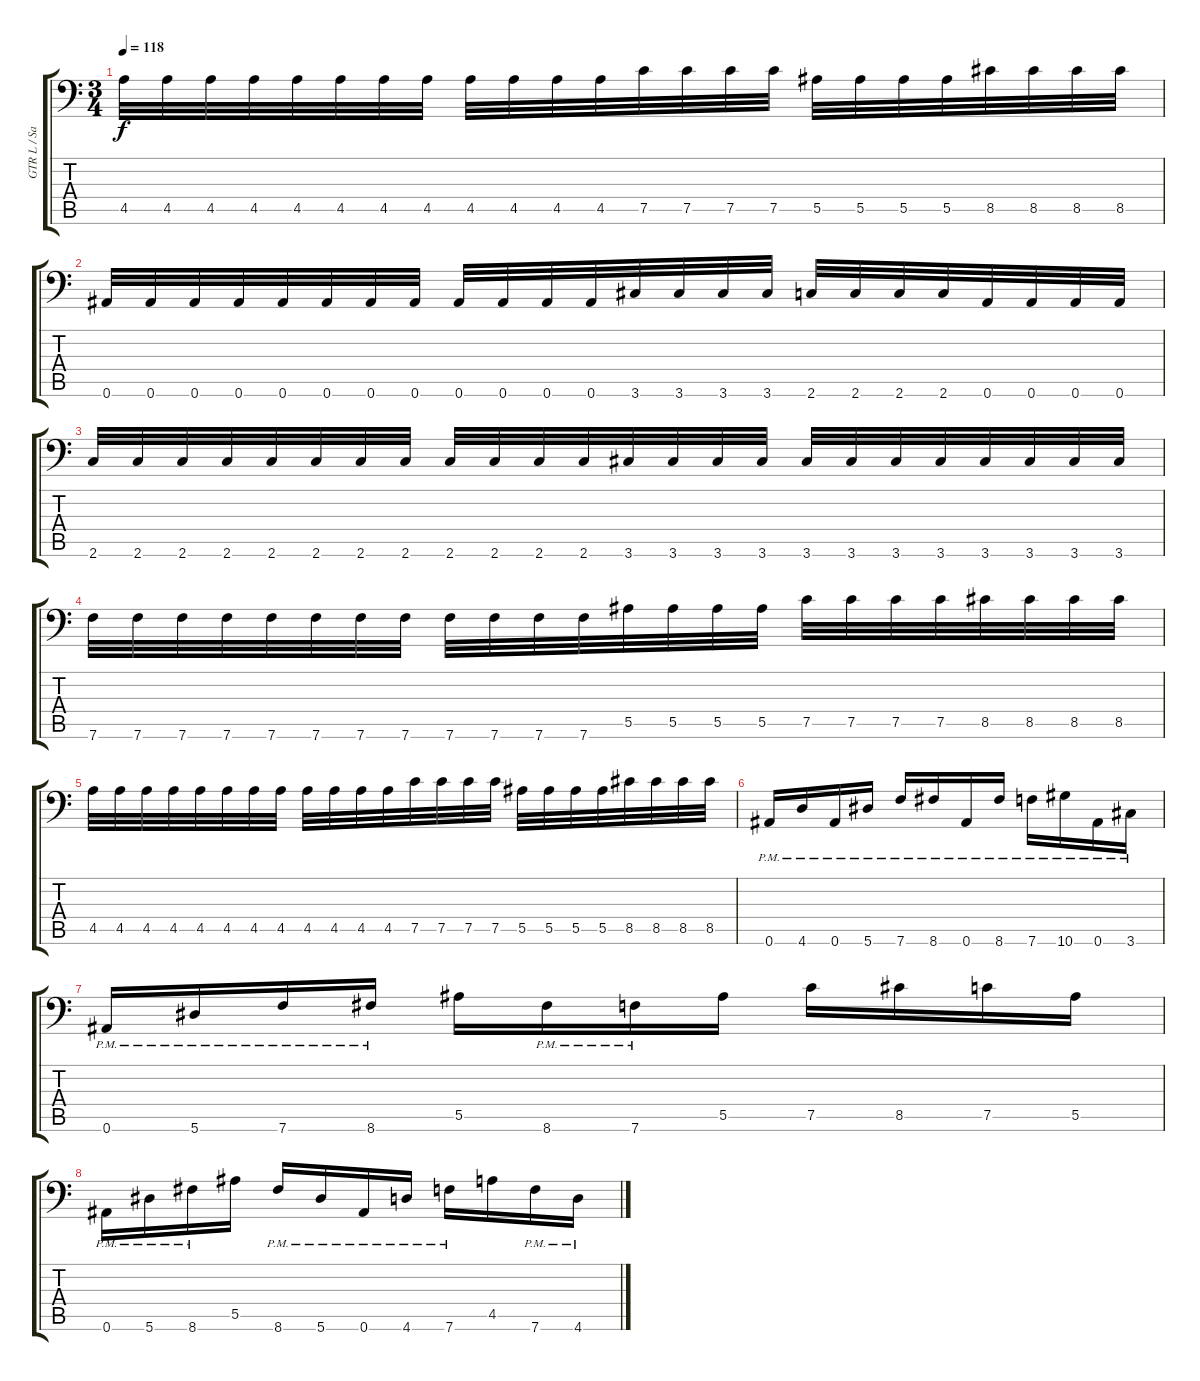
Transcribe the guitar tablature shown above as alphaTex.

\track ("GTR L / Sanch" "GTR L / Sa") {instrument distortionguitar}
\staff {score tabs}
\tuning (C4 G3 Eb3 Bb2 F2 Bb1) {hide}
\ts (3 4)
\tempo 118
\clef f4
\ks c
4.5.32{dy f} 4.5.32 4.5.32 4.5.32 4.5.32 4.5.32 4.5.32 4.5.32 4.5.32 4.5.32 4.5.32 4.5.32 7.5.32 7.5.32 7.5.32 7.5.32 5.5.32 5.5.32 5.5.32 5.5.32 8.5.32 8.5.32 8.5.32 8.5.32 |
0.6.32 0.6.32 0.6.32 0.6.32 0.6.32 0.6.32 0.6.32 0.6.32 0.6.32 0.6.32 0.6.32 0.6.32 3.6.32 3.6.32 3.6.32 3.6.32 2.6.32 2.6.32 2.6.32 2.6.32 0.6.32 0.6.32 0.6.32 0.6.32 |
2.6.32 2.6.32 2.6.32 2.6.32 2.6.32 2.6.32 2.6.32 2.6.32 2.6.32 2.6.32 2.6.32 2.6.32 3.6.32 3.6.32 3.6.32 3.6.32 3.6.32 3.6.32 3.6.32 3.6.32 3.6.32 3.6.32 3.6.32 3.6.32 |
7.6.32 7.6.32 7.6.32 7.6.32 7.6.32 7.6.32 7.6.32 7.6.32 7.6.32 7.6.32 7.6.32 7.6.32 5.5.32 5.5.32 5.5.32 5.5.32 7.5.32 7.5.32 7.5.32 7.5.32 8.5.32 8.5.32 8.5.32 8.5.32 |
4.5.32 4.5.32 4.5.32 4.5.32 4.5.32 4.5.32 4.5.32 4.5.32 4.5.32 4.5.32 4.5.32 4.5.32 7.5.32 7.5.32 7.5.32 7.5.32 5.5.32 5.5.32 5.5.32 5.5.32 8.5.32 8.5.32 8.5.32 8.5.32 |
0.6{pm}.16 4.6{pm}.16 0.6{pm}.16 5.6{pm}.16 7.6{pm}.16 8.6{pm}.16 0.6{pm}.16 8.6{pm}.16 7.6{pm}.16 10.6{pm}.16 0.6{pm}.16 3.6{pm}.16 |
0.6{pm}.16 5.6{pm}.16 7.6{pm}.16 8.6{pm}.16 5.5.16 8.6{pm}.16 7.6{pm}.16 5.5.16 7.5.16 8.5.16 7.5.16 5.5.16 |
0.6{pm}.16 5.6{pm}.16 8.6{pm}.16 5.5.16 8.6{pm}.16 5.6{pm}.16 0.6{pm}.16 4.6{pm}.16 7.6{pm}.16 4.5.16 7.6{pm}.16 4.6{pm}.16
